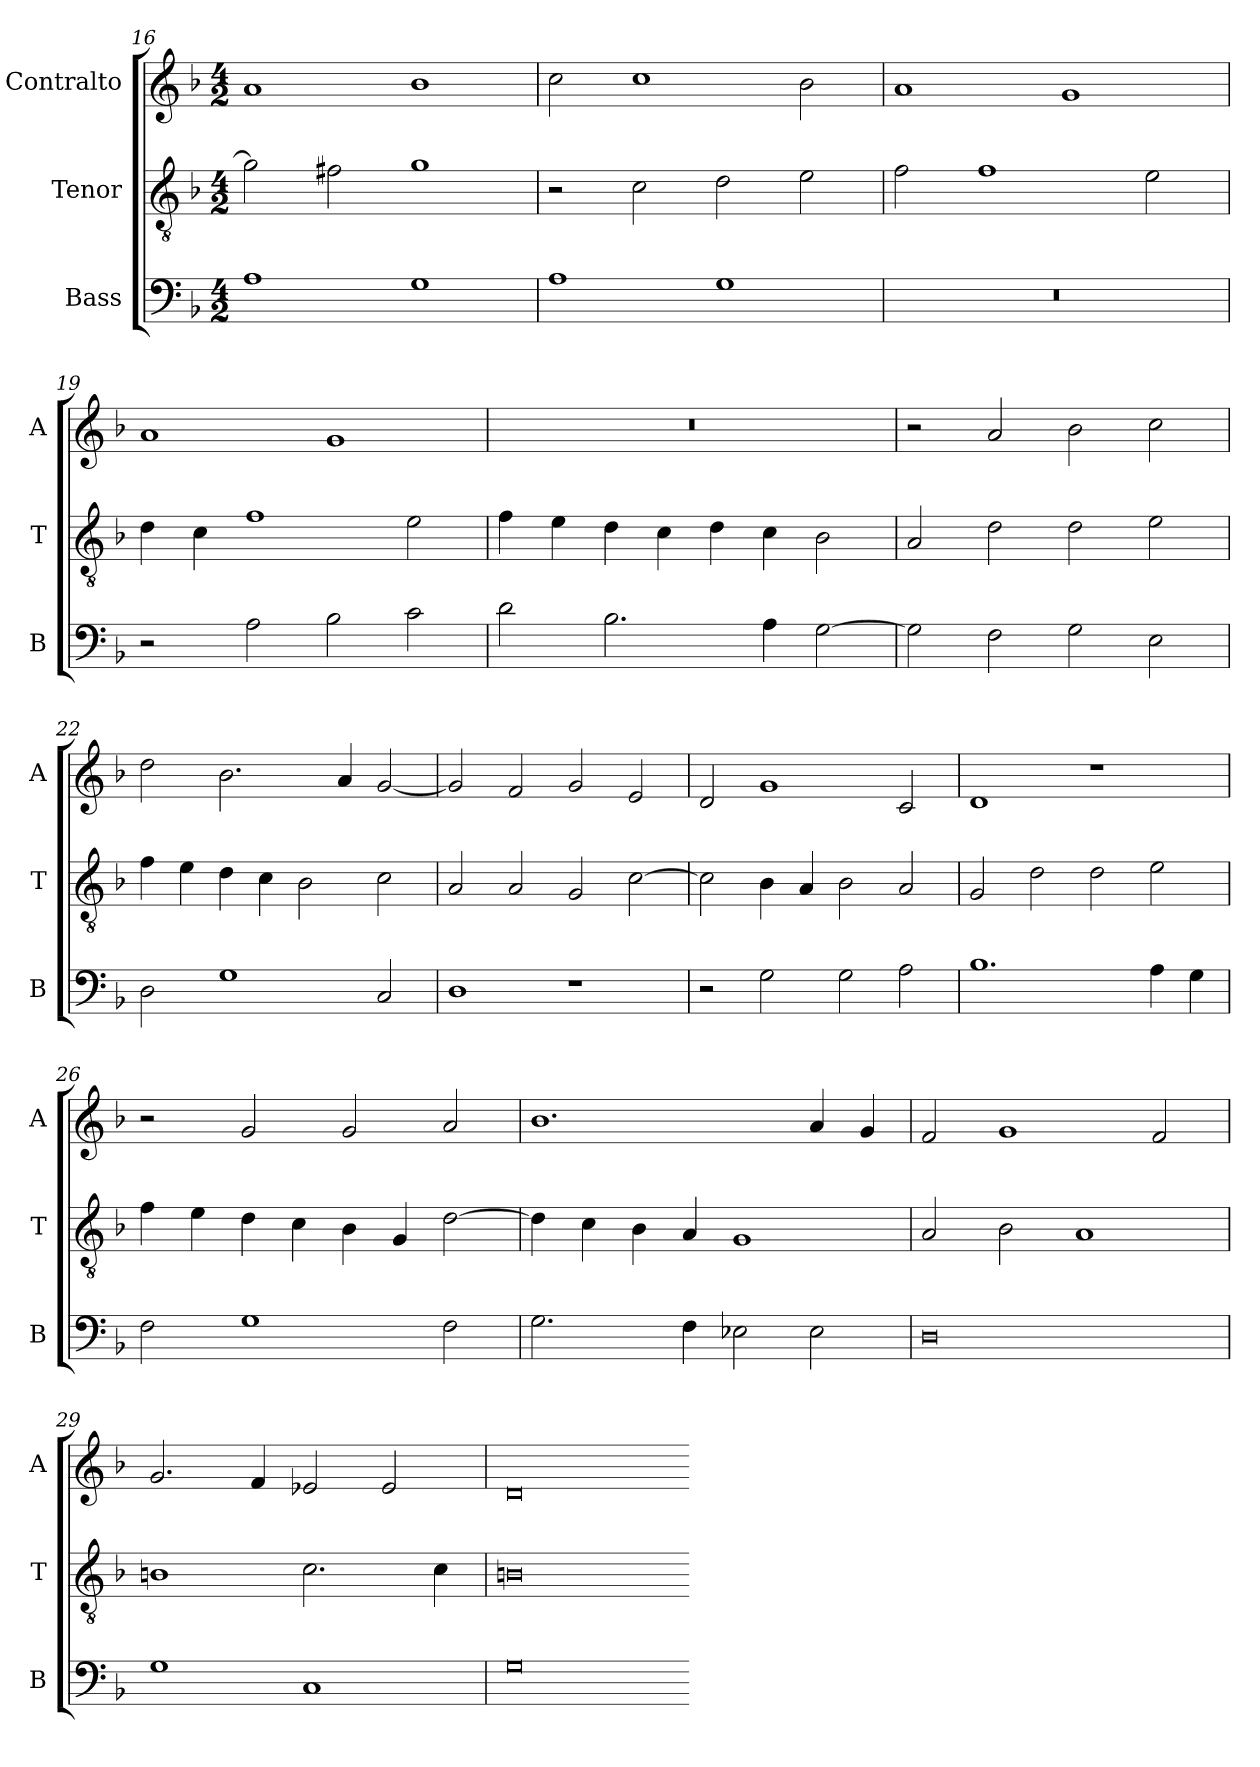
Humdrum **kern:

**kern	**kern	**kern
*part3	*part2	*part1
*staff3	*staff2	*staff1
*I"Bass	*I"Tenor	*I"Contralto
*I'B	*I'T	*I'A
*clefF4	*clefGv2	*clefG2
*k[b-]	*k[b-]	*k[b-]
*G:dor	*G:dor	*G:dor
*M4/2	*M4/2	*M4/2
=16	=16	=16
1A	2g]	1a
.	2f#X	.
1G	1g	1b-
=17	=17	=17
1A	2r	2cc
.	2c	1cc
1G	2d	.
.	2e	2b-
=18	=18	=18
0r	2f	1a
.	1f	.
.	.	1g
.	2e	.
=19	=19	=19
2r	4d	1a
.	4c	.
2A	1f	.
2B-	.	1g
2c	2e	.
=20	=20	=20
2d	4f	0r
.	4e	.
2.B-	4d	.
.	4c	.
.	4d	.
4A	4c	.
[2G	2B-	.
=21	=21	=21
2G]	2A	2r
2F	2d	2a
2G	2d	2b-
2E	2e	2cc
=22	=22	=22
2D	4f	2dd
.	4e	.
1G	4d	2.b-
.	4c	.
.	2B-	.
.	.	4a
2C	2c	[2g
=23	=23	=23
1D	2A	2g]
.	2A	2f
1r	2G	2g
.	[2c	2e
=24	=24	=24
2r	2c]	2d
2G	4B-	1g
.	4A	.
2G	2B-	.
2A	2A	2c
=25	=25	=25
1.B-	2G	1d
.	2d	.
.	2d	1r
4A	2e	.
4G	.	.
=26	=26	=26
2F	4f	2r
.	4e	.
1G	4d	2g
.	4c	.
.	4B-	2g
.	4G	.
2F	[2d	2a
=27	=27	=27
2.G	4d]	1.b-
.	4c	.
.	4B-	.
4F	4A	.
2E-X	1G	.
2E-	.	4a
.	.	4g
=28	=28	=28
0D	2A	2f
.	2B-	1g
.	1A	.
.	.	2f
=29	=29	=29
1G	1Bn	2.g
.	.	4f
1C	2.c	2e-X
.	.	2e-
.	4c	.
=30	=30	=30
0G	0Bn	0d
=-	=-	=-
*-	*-	*-
